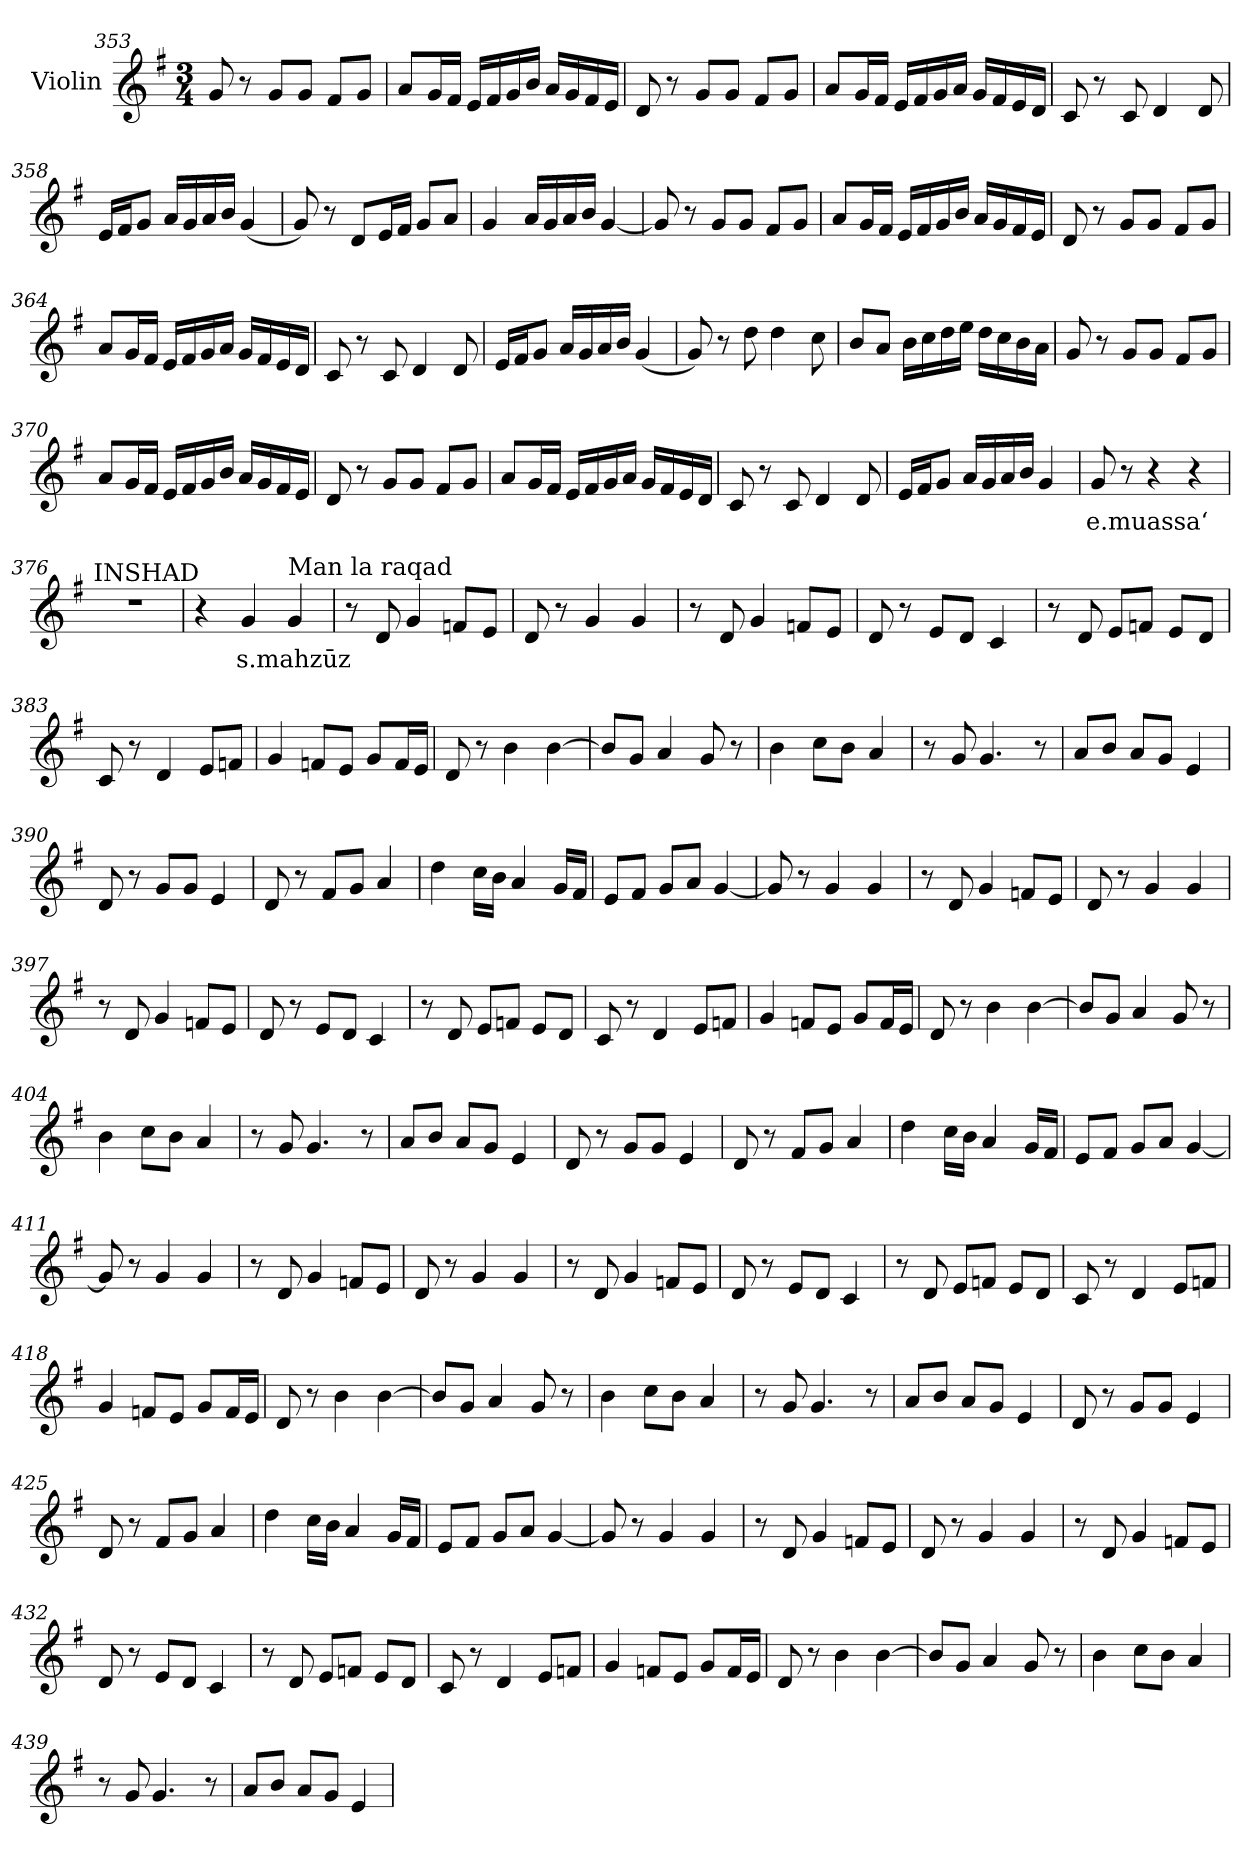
**kern	**text
*part1	*part1
*staff1	*staff1
*I"Violin	*
*clefG2	*
*k[f#]	*
*G:	*
*M3/4	*
=353	=353
8g/	.
8r	.
8g/L	.
8g/J	.
8f#/L	.
8g/J	.
!!LO:LB:g=z
=354	=354
8a/L	.
16g/L	.
16f#/JJ	.
16e/LL	.
16f#/	.
16g/	.
16b/JJ	.
16a/LL	.
16g/	.
16f#/	.
16e/JJ	.
=355	=355
8d/	.
8r	.
8g/L	.
8g/J	.
8f#/L	.
8g/J	.
=356	=356
8a/L	.
16g/L	.
16f#/JJ	.
16e/LL	.
16f#/	.
16g/	.
16a/JJ	.
16g/LL	.
16f#/	.
16e/	.
16d/JJ	.
=357	=357
8c/	.
8r	.
8c/	.
4d/	.
8d/	.
=358	=358
16e/LL	.
16f#/J	.
8g/J	.
16a/LL	.
16g/	.
16a/	.
16b/JJ	.
(<4g/	.
!!LO:LB:g=z
=359	=359
8g/)	.
8r	.
8d/L	.
16e/L	.
16f#/JJ	.
8g/L	.
8a/J	.
=360	=360
4g/	.
16a/LL	.
16g/	.
16a/	.
16b/JJ	.
[4g/	.
=361	=361
8g/]	.
8r	.
8g/L	.
8g/J	.
8f#/L	.
8g/J	.
=362	=362
8a/L	.
16g/L	.
16f#/JJ	.
16e/LL	.
16f#/	.
16g/	.
16b/JJ	.
16a/LL	.
16g/	.
16f#/	.
16e/JJ	.
=363	=363
8d/	.
8r	.
8g/L	.
8g/J	.
8f#/L	.
8g/J	.
!!LO:LB:g=z
=364	=364
8a/L	.
16g/L	.
16f#/JJ	.
16e/LL	.
16f#/	.
16g/	.
16a/JJ	.
16g/LL	.
16f#/	.
16e/	.
16d/JJ	.
=365	=365
8c/	.
8r	.
8c/	.
4d/	.
8d/	.
=366	=366
16e/LL	.
16f#/J	.
8g/J	.
16a/LL	.
16g/	.
16a/	.
16b/JJ	.
(<4g/	.
=367	=367
8g/)	.
8r	.
8dd\	.
4dd\	.
8cc\	.
=368	=368
8b/L	.
8a/J	.
16b\LL	.
16cc\	.
16dd\	.
16ee\JJ	.
16dd\LL	.
16cc\	.
16b\	.
16a\JJ	.
!!LO:PB:g=z
=369	=369
8g/	.
8r	.
8g/L	.
8g/J	.
8f#/L	.
8g/J	.
=370	=370
8a/L	.
16g/L	.
16f#/JJ	.
16e/LL	.
16f#/	.
16g/	.
16b/JJ	.
16a/LL	.
16g/	.
16f#/	.
16e/JJ	.
=371	=371
8d/	.
8r	.
8g/L	.
8g/J	.
8f#/L	.
8g/J	.
=372	=372
8a/L	.
16g/L	.
16f#/JJ	.
16e/LL	.
16f#/	.
16g/	.
16a/JJ	.
16g/LL	.
16f#/	.
16e/	.
16d/JJ	.
=373	=373
8c/	.
8r	.
8c/	.
4d/	.
8d/	.
!!LO:LB:g=z
=374	=374
16e/LL	.
16f#/J	.
8g/J	.
16a/LL	.
16g/	.
16a/	.
16b/JJ	.
4g/	.
=375	=375
!	!LO:LY:b
8g/	e.muassa‘
8r	.
4r	.
4r	.
=376	=376
!LO:TX:a:t=INSHAD	!
2.r	.
=377	=377
*MM80	*
4r	.
!	!LO:LY:b
4g/	s.mahzūz
!LO:TX:a:t=Man la raqad	!
4g/	.
=378	=378
8r	.
8d/	.
4g/	.
8fn/L	.
8e/J	.
!!LO:LB:g=z
=379	=379
8d/	.
8r	.
4g/	.
4g/	.
=380	=380
8r	.
8d/	.
4g/	.
8fn/L	.
8e/J	.
=381	=381
8d/	.
8r	.
8e/L	.
8d/J	.
4c/	.
=382	=382
8r	.
8d/	.
8e/L	.
8fn/J	.
8e/L	.
8d/J	.
=383	=383
8c/	.
8r	.
4d/	.
8e/L	.
8fn/J	.
=384	=384
4g/	.
8fn/L	.
8e/J	.
8g/L	.
16f/L	.
16e/JJ	.
!!LO:LB:g=z
=385	=385
8d/	.
8r	.
4b\	.
[4b\	.
=386	=386
8b/L]	.
8g/J	.
4a/	.
8g/	.
8r	.
=387	=387
4b\	.
8cc\L	.
8b\J	.
4a/	.
=388	=388
8r	.
8g/	.
4.g/	.
8r	.
=389	=389
8a/L	.
8b/J	.
8a/L	.
8g/J	.
4e/	.
=390	=390
8d/	.
8r	.
8g/L	.
8g/J	.
4e/	.
!!LO:LB:g=z
=391	=391
8d/	.
8r	.
8f#/L	.
8g/J	.
4a/	.
=392	=392
4dd\	.
16cc\LL	.
16b\JJ	.
4a/	.
16g/LL	.
16f#/JJ	.
=393	=393
8e/L	.
8f#/J	.
8g/L	.
8a/J	.
[4g/	.
=394	=394
8g/]	.
8r	.
4g/	.
4g/	.
=395	=395
8r	.
8d/	.
4g/	.
8fn/L	.
8e/J	.
=396	=396
8d/	.
8r	.
4g/	.
4g/	.
!!LO:LB:g=z
=397	=397
8r	.
8d/	.
4g/	.
8fn/L	.
8e/J	.
=398	=398
8d/	.
8r	.
8e/L	.
8d/J	.
4c/	.
=399	=399
8r	.
8d/	.
8e/L	.
8fn/J	.
8e/L	.
8d/J	.
=400	=400
8c/	.
8r	.
4d/	.
8e/L	.
8fn/J	.
=401	=401
4g/	.
8fn/L	.
8e/J	.
8g/L	.
16f/L	.
16e/JJ	.
=402	=402
8d/	.
8r	.
4b\	.
[4b\	.
!!LO:LB:g=z
=403	=403
8b/L]	.
8g/J	.
4a/	.
8g/	.
8r	.
=404	=404
4b\	.
8cc\L	.
8b\J	.
4a/	.
=405	=405
8r	.
8g/	.
4.g/	.
8r	.
=406	=406
8a/L	.
8b/J	.
8a/L	.
8g/J	.
4e/	.
=407	=407
8d/	.
8r	.
8g/L	.
8g/J	.
4e/	.
=408	=408
8d/	.
8r	.
8f#/L	.
8g/J	.
4a/	.
!!LO:LB:g=z
=409	=409
4dd\	.
16cc\LL	.
16b\JJ	.
4a/	.
16g/LL	.
16f#/JJ	.
=410	=410
8e/L	.
8f#/J	.
8g/L	.
8a/J	.
[4g/	.
=411	=411
8g/]	.
8r	.
4g/	.
4g/	.
=412	=412
8r	.
8d/	.
4g/	.
8fn/L	.
8e/J	.
=413	=413
8d/	.
8r	.
4g/	.
4g/	.
=414	=414
8r	.
8d/	.
4g/	.
8fn/L	.
8e/J	.
!!LO:PB:g=z
=415	=415
8d/	.
8r	.
8e/L	.
8d/J	.
4c/	.
=416	=416
8r	.
8d/	.
8e/L	.
8fn/J	.
8e/L	.
8d/J	.
=417	=417
8c/	.
8r	.
4d/	.
8e/L	.
8fn/J	.
=418	=418
4g/	.
8fn/L	.
8e/J	.
8g/L	.
16f/L	.
16e/JJ	.
=419	=419
8d/	.
8r	.
4b\	.
[4b\	.
=420	=420
8b/L]	.
8g/J	.
4a/	.
8g/	.
8r	.
!!LO:LB:g=z
=421	=421
4b\	.
8cc\L	.
8b\J	.
4a/	.
=422	=422
8r	.
8g/	.
4.g/	.
8r	.
=423	=423
8a/L	.
8b/J	.
8a/L	.
8g/J	.
4e/	.
=424	=424
8d/	.
8r	.
8g/L	.
8g/J	.
4e/	.
=425	=425
8d/	.
8r	.
8f#/L	.
8g/J	.
4a/	.
=426	=426
4dd\	.
16cc\LL	.
16b\JJ	.
4a/	.
16g/LL	.
16f#/JJ	.
!!LO:LB:g=z
=427	=427
8e/L	.
8f#/J	.
8g/L	.
8a/J	.
[4g/	.
=428	=428
8g/]	.
8r	.
4g/	.
4g/	.
=429	=429
8r	.
8d/	.
4g/	.
8fn/L	.
8e/J	.
=430	=430
8d/	.
8r	.
4g/	.
4g/	.
=431	=431
8r	.
8d/	.
4g/	.
8fn/L	.
8e/J	.
=432	=432
8d/	.
8r	.
8e/L	.
8d/J	.
4c/	.
!!LO:LB:g=z
=433	=433
8r	.
8d/	.
8e/L	.
8fn/J	.
8e/L	.
8d/J	.
=434	=434
8c/	.
8r	.
4d/	.
8e/L	.
8fn/J	.
=435	=435
4g/	.
8fn/L	.
8e/J	.
8g/L	.
16f/L	.
16e/JJ	.
=436	=436
8d/	.
8r	.
4b\	.
[4b\	.
=437	=437
8b/L]	.
8g/J	.
4a/	.
8g/	.
8r	.
=438	=438
4b\	.
8cc\L	.
8b\J	.
4a/	.
!!LO:LB:g=z
=439	=439
8r	.
8g/	.
4.g/	.
8r	.
=440	=440
8a/L	.
8b/J	.
8a/L	.
8g/J	.
4e/	.
=	=
*-	*-
